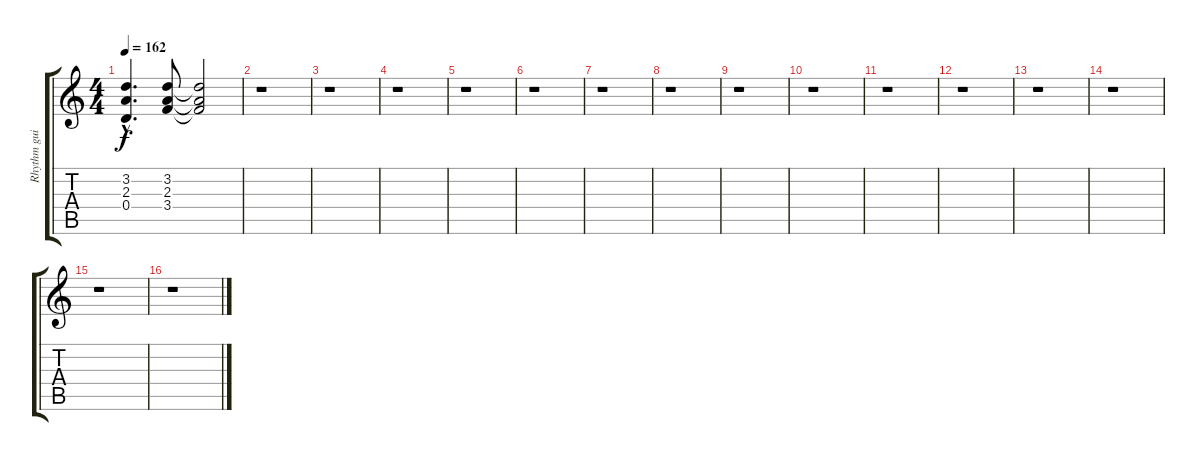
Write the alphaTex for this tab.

\track ("Rhythm guitar" "Rhythm gui") {instrument overdrivenguitar}
\staff {score tabs}
\tuning (E4 B3 G3 D3 A2 D2) {hide}
\ts (4 4)
\tempo 162
\clef g2
\ks c
(3.2{hac} 2.3{hac} 0.4{hac}).4{d dy f} (3.2 2.3 3.4).8 (3.2{t} 2.3{t} 3.4{t}).2 |
r.1 |
r.1 |
r.1 |
r.1 |
r.1 |
r.1 |
r.1 |
r.1 |
r.1 |
r.1 |
r.1 |
r.1 |
r.1 |
r.1 |
r.1
